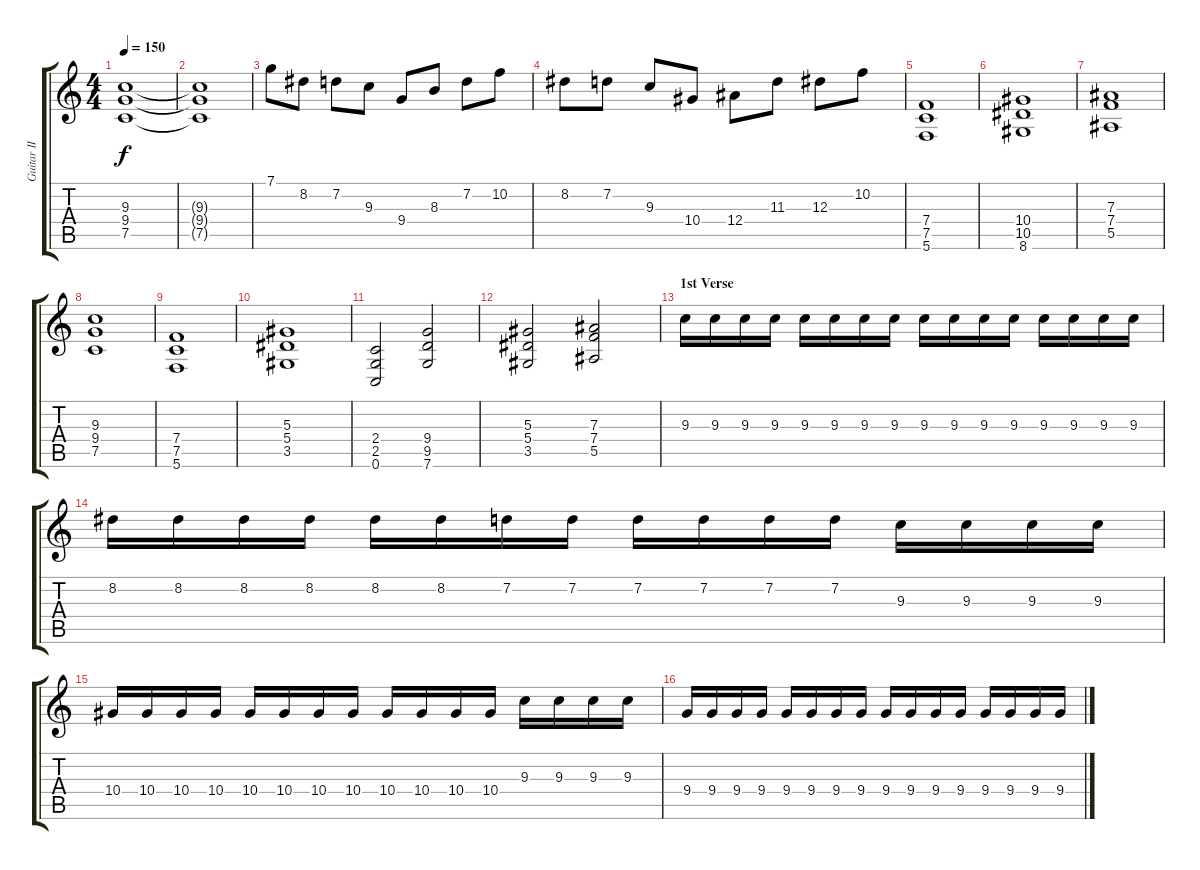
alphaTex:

\track ("Guitar II" "Guitar II") {instrument distortionguitar}
\staff {score tabs}
\tuning (C4 G3 Eb3 Bb2 F2 C2) {hide}
\ts (4 4)
\tempo 150
\clef g2
\ks c
(9.3 9.4 7.5).1{dy f} |
(9.3{t} 9.4{t} 7.5{t}).1 |
7.1.8 8.2.8 7.2.8 9.3.8 9.4.8 8.3.8 7.2.8 10.2.8 |
8.2.8 7.2.8 9.3.8 10.4.8 12.4.8 11.3.8 12.3.8 10.2.8 |
(7.4 7.5 5.6).1 |
(10.4 10.5 8.6).1 |
(7.3 7.4 5.5).1 |
(9.3 9.4 7.5).1 |
(7.4 7.5 5.6).1 |
(5.3 5.4 3.5).1 |
(2.4 2.5 0.6).2 (9.4 9.5 7.6).2 |
(5.3 5.4 3.5).2 (7.3 7.4 5.5).2 |
\section ("" "1st Verse")
9.3.16 9.3.16 9.3.16 9.3.16 9.3.16 9.3.16 9.3.16 9.3.16 9.3.16 9.3.16 9.3.16 9.3.16 9.3.16 9.3.16 9.3.16 9.3.16 |
8.2.16 8.2.16 8.2.16 8.2.16 8.2.16 8.2.16 7.2.16 7.2.16 7.2.16 7.2.16 7.2.16 7.2.16 9.3.16 9.3.16 9.3.16 9.3.16 |
10.4.16 10.4.16 10.4.16 10.4.16 10.4.16 10.4.16 10.4.16 10.4.16 10.4.16 10.4.16 10.4.16 10.4.16 9.3.16 9.3.16 9.3.16 9.3.16 |
9.4.16 9.4.16 9.4.16 9.4.16 9.4.16 9.4.16 9.4.16 9.4.16 9.4.16 9.4.16 9.4.16 9.4.16 9.4.16 9.4.16 9.4.16 9.4.16
